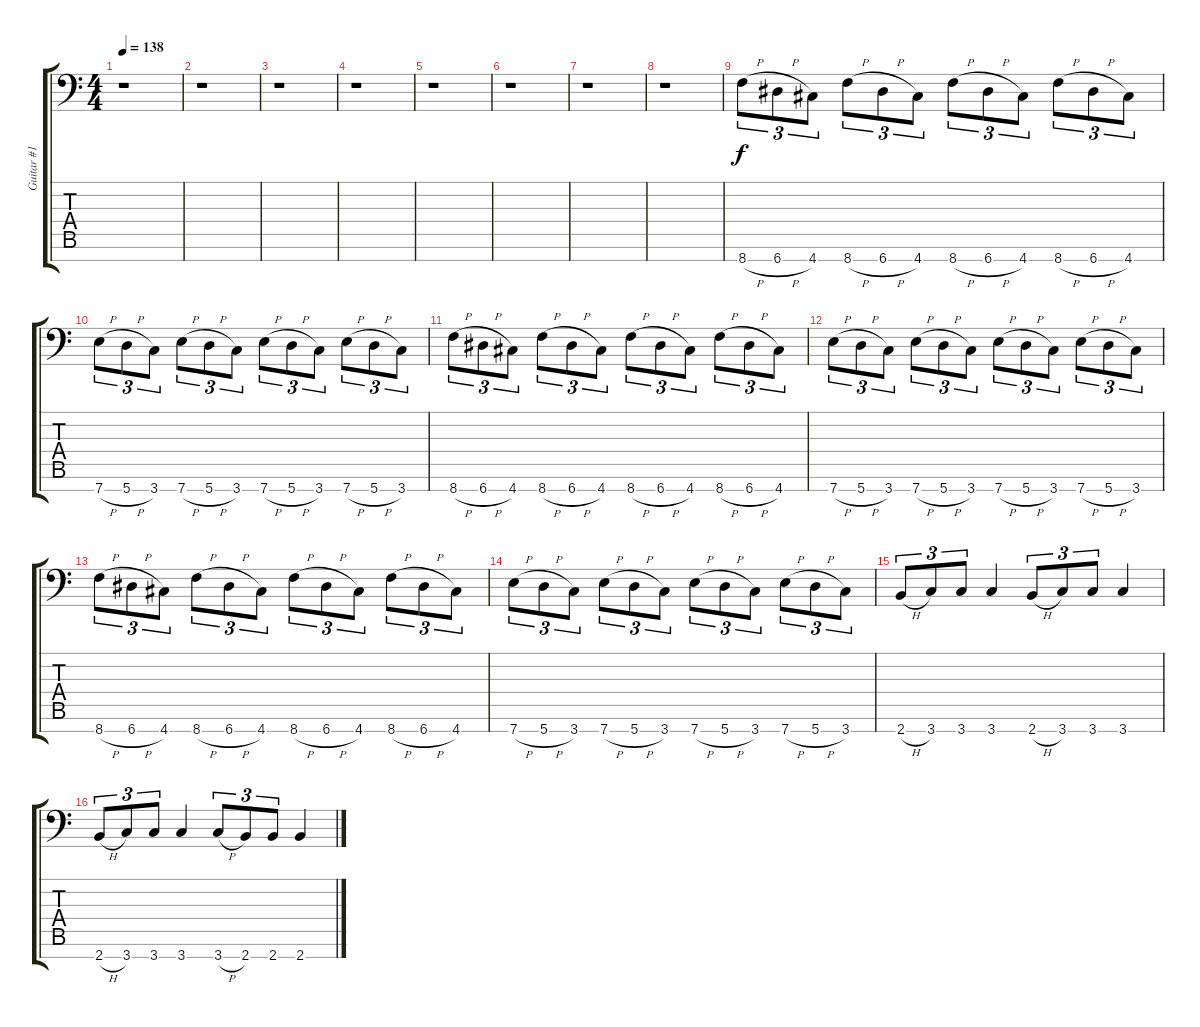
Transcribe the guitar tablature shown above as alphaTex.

\track ("Guitar #1" "Guitar #1") {instrument distortionguitar}
\staff {score tabs}
\tuning (D4 A3 F3 C3 G2 D2 A1) {hide}
\ts (4 4)
\tempo 138
\clef f4
\ks c
r.1{dy f} |
r.1 |
r.1 |
r.1 |
r.1 |
r.1 |
r.1 |
r.1{volume 7} |
8.7{h}.8{tu (3 2) volume 13} 6.7{h}.8{tu (3 2)} 4.7.8{tu (3 2)} 8.7{h}.8{tu (3 2)} 6.7{h}.8{tu (3 2)} 4.7.8{tu (3 2)} 8.7{h}.8{tu (3 2)} 6.7{h}.8{tu (3 2)} 4.7.8{tu (3 2)} 8.7{h}.8{tu (3 2)} 6.7{h}.8{tu (3 2)} 4.7.8{tu (3 2)} |
7.7{h}.8{tu (3 2)} 5.7{h}.8{tu (3 2)} 3.7.8{tu (3 2)} 7.7{h}.8{tu (3 2)} 5.7{h}.8{tu (3 2)} 3.7.8{tu (3 2)} 7.7{h}.8{tu (3 2)} 5.7{h}.8{tu (3 2)} 3.7.8{tu (3 2)} 7.7{h}.8{tu (3 2)} 5.7{h}.8{tu (3 2)} 3.7.8{tu (3 2)} |
8.7{h}.8{tu (3 2)} 6.7{h}.8{tu (3 2)} 4.7.8{tu (3 2)} 8.7{h}.8{tu (3 2)} 6.7{h}.8{tu (3 2)} 4.7.8{tu (3 2)} 8.7{h}.8{tu (3 2)} 6.7{h}.8{tu (3 2)} 4.7.8{tu (3 2)} 8.7{h}.8{tu (3 2)} 6.7{h}.8{tu (3 2)} 4.7.8{tu (3 2)} |
7.7{h}.8{tu (3 2)} 5.7{h}.8{tu (3 2)} 3.7.8{tu (3 2)} 7.7{h}.8{tu (3 2)} 5.7{h}.8{tu (3 2)} 3.7.8{tu (3 2)} 7.7{h}.8{tu (3 2)} 5.7{h}.8{tu (3 2)} 3.7.8{tu (3 2)} 7.7{h}.8{tu (3 2)} 5.7{h}.8{tu (3 2)} 3.7.8{tu (3 2)} |
8.7{h}.8{tu (3 2)} 6.7{h}.8{tu (3 2)} 4.7.8{tu (3 2)} 8.7{h}.8{tu (3 2)} 6.7{h}.8{tu (3 2)} 4.7.8{tu (3 2)} 8.7{h}.8{tu (3 2)} 6.7{h}.8{tu (3 2)} 4.7.8{tu (3 2)} 8.7{h}.8{tu (3 2)} 6.7{h}.8{tu (3 2)} 4.7.8{tu (3 2)} |
7.7{h}.8{tu (3 2)} 5.7{h}.8{tu (3 2)} 3.7.8{tu (3 2)} 7.7{h}.8{tu (3 2)} 5.7{h}.8{tu (3 2)} 3.7.8{tu (3 2)} 7.7{h}.8{tu (3 2)} 5.7{h}.8{tu (3 2)} 3.7.8{tu (3 2)} 7.7{h}.8{tu (3 2)} 5.7{h}.8{tu (3 2)} 3.7.8{tu (3 2)} |
2.7{h}.8{tu (3 2)} 3.7.8{tu (3 2)} 3.7.8{tu (3 2)} 3.7.4 2.7{h}.8{tu (3 2)} 3.7.8{tu (3 2)} 3.7.8{tu (3 2)} 3.7.4 |
2.7{h}.8{tu (3 2)} 3.7.8{tu (3 2)} 3.7.8{tu (3 2)} 3.7.4 3.7{h}.8{tu (3 2)} 2.7.8{tu (3 2)} 2.7.8{tu (3 2)} 2.7.4
